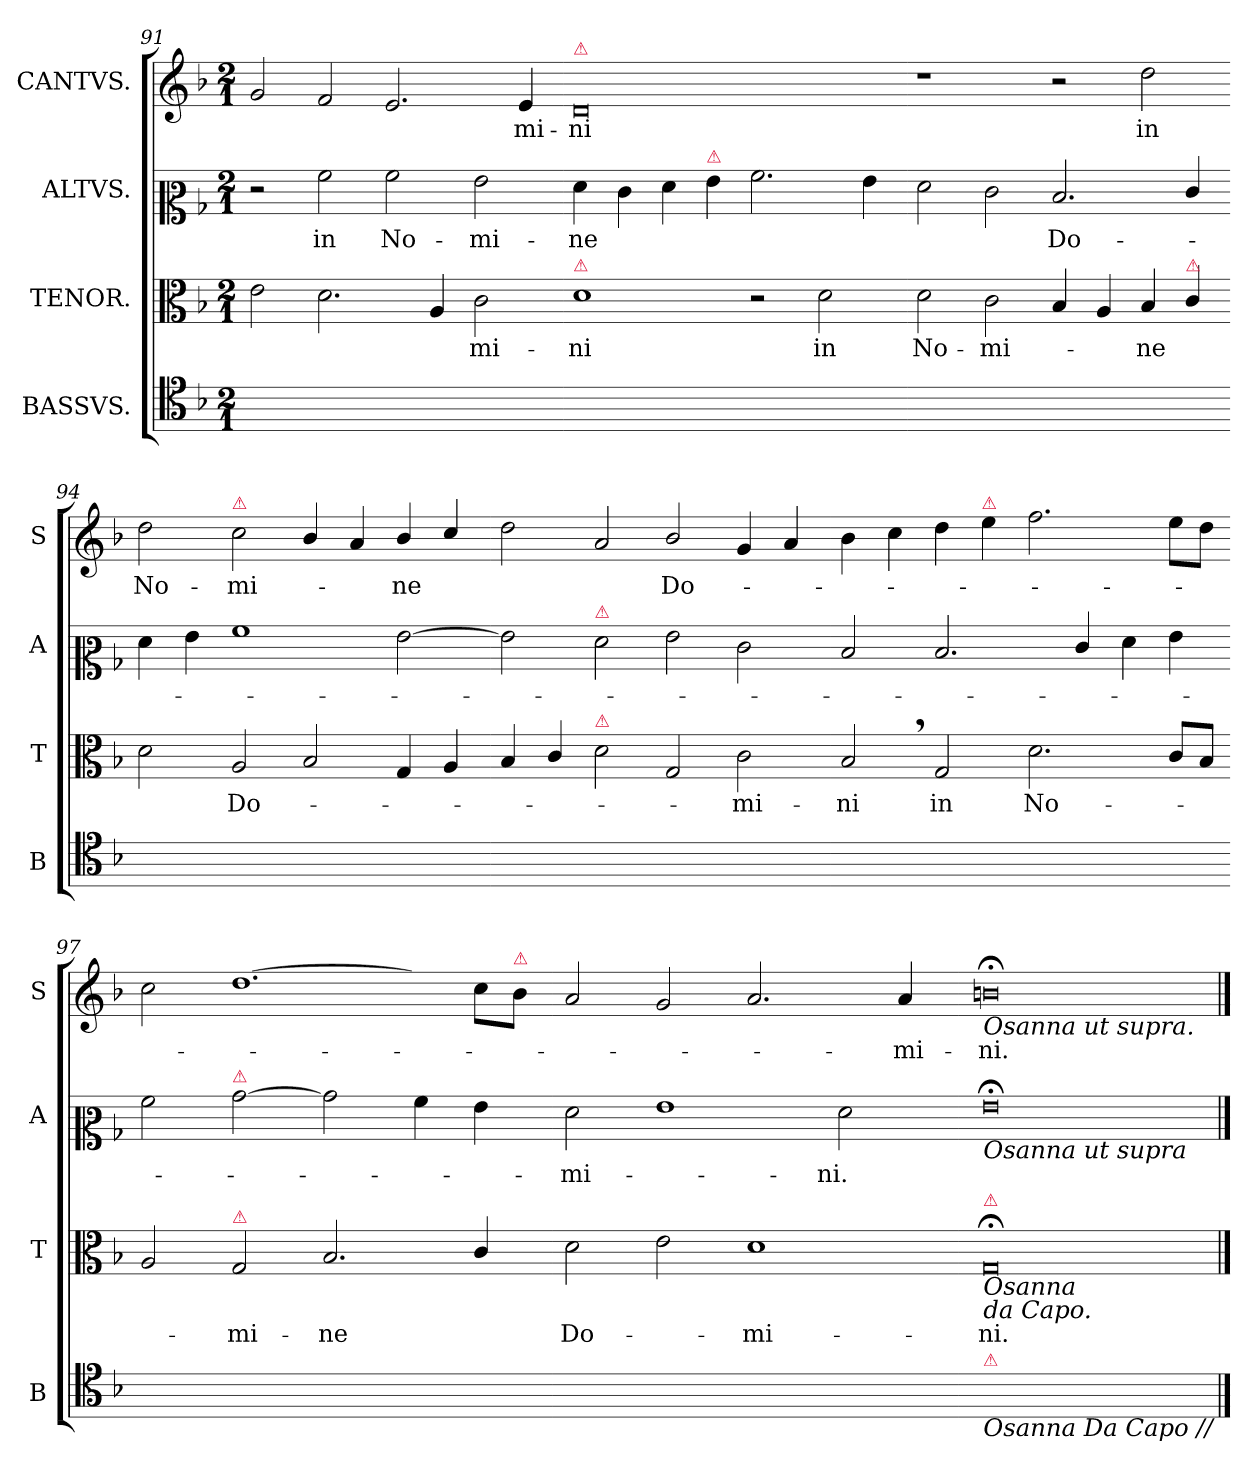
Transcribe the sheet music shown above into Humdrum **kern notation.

**kern	**kern	**text	**kern	**text	**kern	**text
*part4	*part3	*part3	*part2	*part2	*part1	*part1
*staff4	*staff3	*staff3	*staff2	*staff2	*staff1	*staff1
*I"BASSVS.	*I"TENOR.	*	*I"ALTVS.	*	*I"CANTVS.	*
*I'B	*I'T	*	*I'A	*	*I'S	*
*clefC4	*clefC3	*	*clefC2	*	*clefG2	*
*k[b-]	*k[b-]	*	*k[b-]	*	*k[b-]	*
*M2/1	*M2/1	*	*M2/1	*	*M2/1	*
=91	=91	=91	=91	=91	=91	=91
0ryy	2e\	.	2r	.	2g/	.
.	2.d\	.	2a\	in	2f/	.
.	.	.	2a\	No-	2.e/	.
.	4A/	.	.	.	.	.
.	2c\	-mi-	2g\	-mi-	.	.
.	.	.	.	.	4e/	-mi-
=92-	=92-	=92-	=92-	=92-	=92-	=92-
!	!	!	!	!	!LO:TX:a:color=crimson:t=⚠	!
!	!LO:TX:a:color=crimson:t=⚠	!	!	!	!	!
0ryy	1d	-ni	4f\	-ne	0d	-ni
.	.	.	4e\	.	.	.
.	.	.	4f\	.	.	.
!	!	!	!LO:TX:a:color=crimson:t=⚠	!	!	!
.	.	.	4g\	.	.	.
.	2r	.	2.a\	.	.	.
.	2d\	in	.	.	.	.
.	.	.	4g\	.	.	.
=93-	=93-	=93-	=93-	=93-	=93-	=93-
0ryy	2d\	No-	2f\	.	1r	.
.	2c\	-mi-	2e\	.	.	.
.	4B-/	.	2.d/	Do-	2r	.
.	4A/	.	.	.	.	.
.	4B-/	-ne	.	.	2dd\	in
!	!LO:TX:a:color=crimson:t=⚠	!	!	!	!	!
.	4c/	.	4e/	.	.	.
=94-	=94-	=94-	=94-	=94-	=94-	=94-
0ryy	2d\	.	4f\	.	2dd\	No-
.	.	.	4g\	.	.	.
!	!	!	!	!	!LO:TX:a:color=crimson:t=⚠	!
.	2A/	Do-	1a	.	2cc\	-mi-
.	2B-/	.	.	.	4b-/	.
.	.	.	.	.	4a/	.
.	4G/	.	[2g\	.	4b-/	-ne
.	4A/	.	.	.	4cc/	.
=95-	=95-	=95-	=95-	=95-	=95-	=95-
0ryy	4B-/	.	2g\]	.	2dd\	.
.	4c/	.	.	.	.	.
!	!	!	!LO:TX:a:color=crimson:t=⚠	!	!	!
!	!LO:TX:a:color=crimson:t=⚠	!	!	!	!	!
.	2d\	.	2f\	.	2a/	.
.	2G/	.	2g\	.	2b-/	Do-
.	2c\	-mi-	2e\	.	4g/	.
.	.	.	.	.	4a/	.
=96-	=96-	=96-	=96-	=96-	=96-	=96-
0ryy	2B-,/	-ni	2d/	.	4b-\	.
.	.	.	.	.	4cc\	.
.	2G/	in	2.d/	.	4dd\	.
!	!	!	!	!	!LO:TX:a:color=crimson:t=⚠	!
.	.	.	.	.	4ee\	.
.	2.d\	No-	.	.	2.ff\	.
.	.	.	4e/	.	.	.
.	.	.	4f\	.	.	.
.	8c/L	.	4g\	.	8ee\L	.
.	8B-/J	.	.	.	8dd\J	.
=97-	=97-	=97-	=97-	=97-	=97-	=97-
0ryy	2A/	.	2a\	.	2cc\	.
!	!	!	!LO:TX:a:color=crimson:t=⚠	!	!	!
!	!LO:TX:a:color=crimson:t=⚠	!	!	!	!	!
!	!	!	!	!	!LO:N:vis=1.	!
.	2G/	-mi-	[2b-	.	[1dd	.
.	2.B-/	-ne	2b-]	.	.	.
.	.	.	4a\	.	4ddyy]	.
.	4c/	.	4g\	.	8cc\L	.
!	!	!	!	!	!LO:TX:a:color=crimson:t=⚠	!
.	.	.	.	.	8b-\J	.
=98-	=98-	=98-	=98-	=98-	=98-	=98-
0ryy	2d\	Do-	2f\	-mi-	2a/	.
.	2e\	.	1g	.	2g/	.
.	1d	-mi-	.	.	2.a/	.
.	.	.	2f\	-ni.	.	.
.	.	.	.	.	4a/	-mi-
=99-	=99-	=99-	=99-	=99-	=99-	=99-
!	!	!	!	!	!LO:TX:b:i:t=Osanna ut supra.	!
!	!	!	!LO:TX:b:i:t=Osanna ut supra	!	!	!
!	!LO:TX:a:color=crimson:t=⚠	!	!	!	!	!
!	!LO:TX:b:i:t=Osanna \nda Capo.	!	!	!	!	!
!LO:TX:a:color=crimson:t=⚠	!	!	!	!	!	!
!LO:TX:b:i:t=Osanna Da Capo //	!	!	!	!	!	!
0ryy	0G;<	-ni.	0g;<	.	0bn;<	-ni.
==	==	==	==	==	==	==
*-	*-	*-	*-	*-	*-	*-
